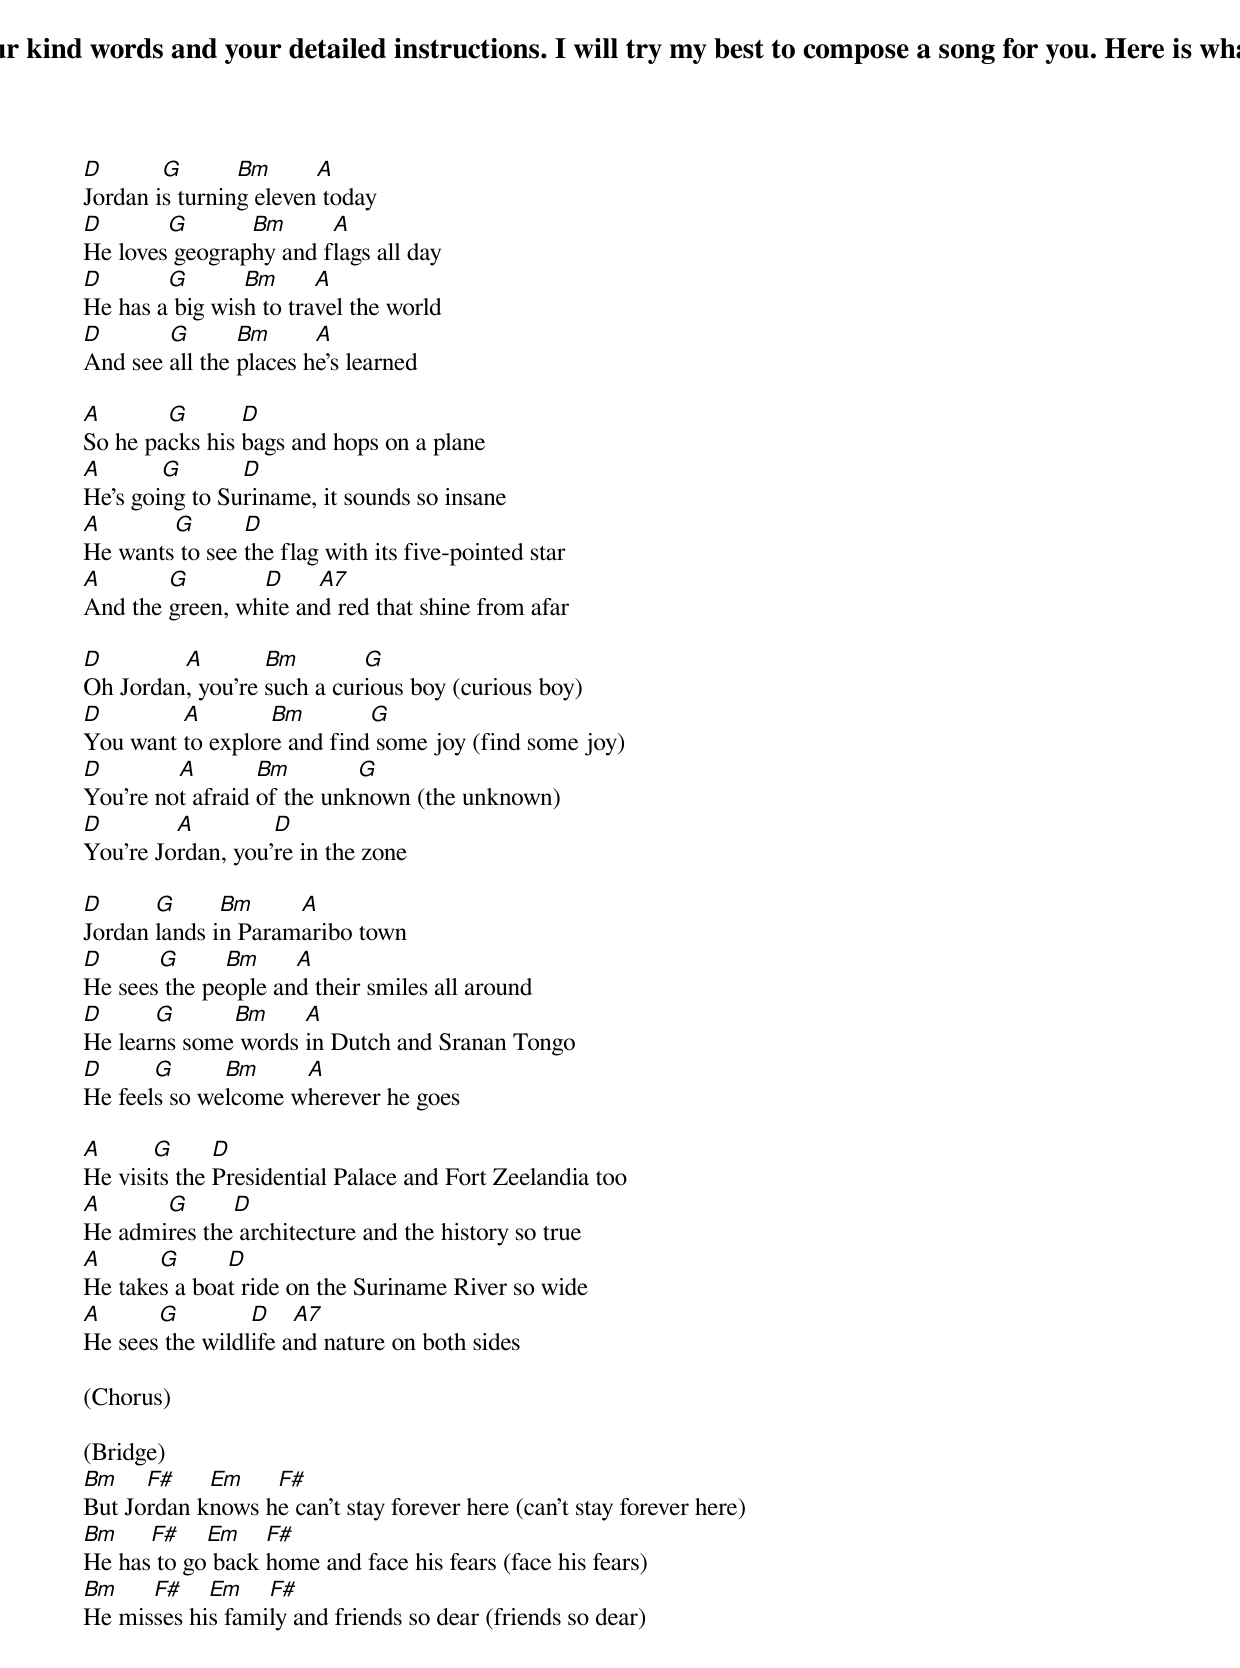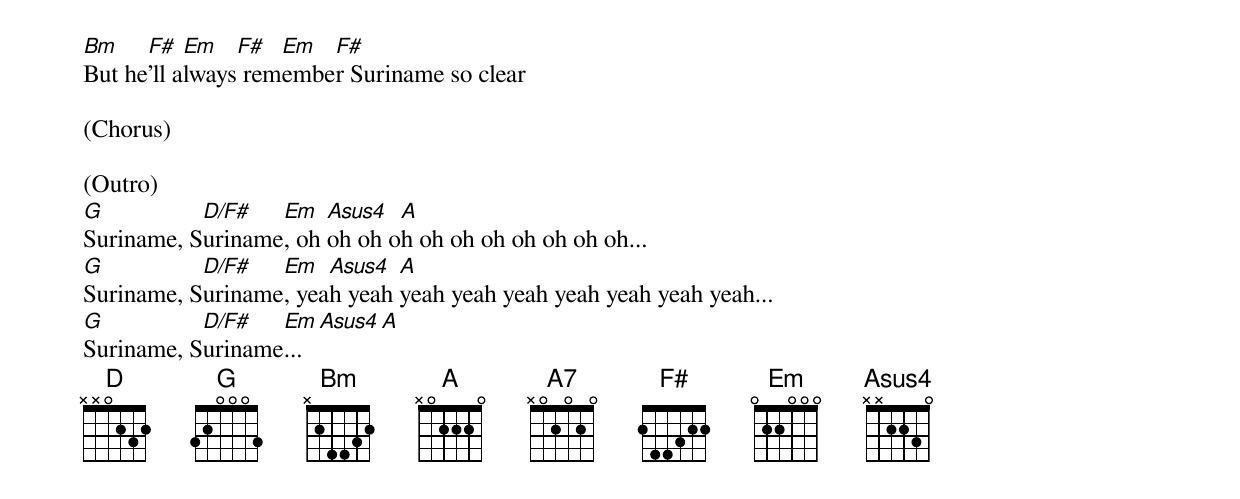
Thank you for your kind words and your detailed instructions. I will try my best to compose a song for you. Here is what I came up with:

D       G       Bm      A
Jordan is turning eleven today
D       G       Bm      A
He loves geography and flags all day
D       G       Bm      A
He has a big wish to travel the world
D       G       Bm      A
And see all the places he's learned

A       G       D
So he packs his bags and hops on a plane
A       G       D
He's going to Suriname, it sounds so insane
A       G       D
He wants to see the flag with its five-pointed star
A       G        D     A7
And the green, white and red that shine from afar

D        A        Bm        G
Oh Jordan, you're such a curious boy (curious boy)
D        A        Bm        G
You want to explore and find some joy (find some joy)
D        A        Bm        G
You're not afraid of the unknown (the unknown)
D        A         D
You're Jordan, you're in the zone

D      G      Bm     A
Jordan lands in Paramaribo town
D      G      Bm     A
He sees the people and their smiles all around
D      G      Bm     A
He learns some words in Dutch and Sranan Tongo
D      G      Bm     A
He feels so welcome wherever he goes

A      G      D
He visits the Presidential Palace and Fort Zeelandia too
A      G      D
He admires the architecture and the history so true
A      G      D
He takes a boat ride on the Suriname River so wide
A      G         D    A7
He sees the wildlife and nature on both sides

(Chorus)

(Bridge)
Bm    F#    Em    F#
But Jordan knows he can't stay forever here (can't stay forever here)
Bm    F#    Em    F#
He has to go back home and face his fears (face his fears)
Bm    F#    Em    F#
He misses his family and friends so dear (friends so dear)
Bm    F#   Em   F#  Em  F#
But he'll always remember Suriname so clear

(Chorus)

(Outro)
G          D/F#   Em   Asus4  A
Suriname, Suriname, oh oh oh oh oh oh oh oh oh oh oh...
G          D/F#   Em   Asus4  A
Suriname, Suriname, yeah yeah yeah yeah yeah yeah yeah yeah yeah...
G          D/F#   Em   Asus4  A
Suriname, Suriname...
